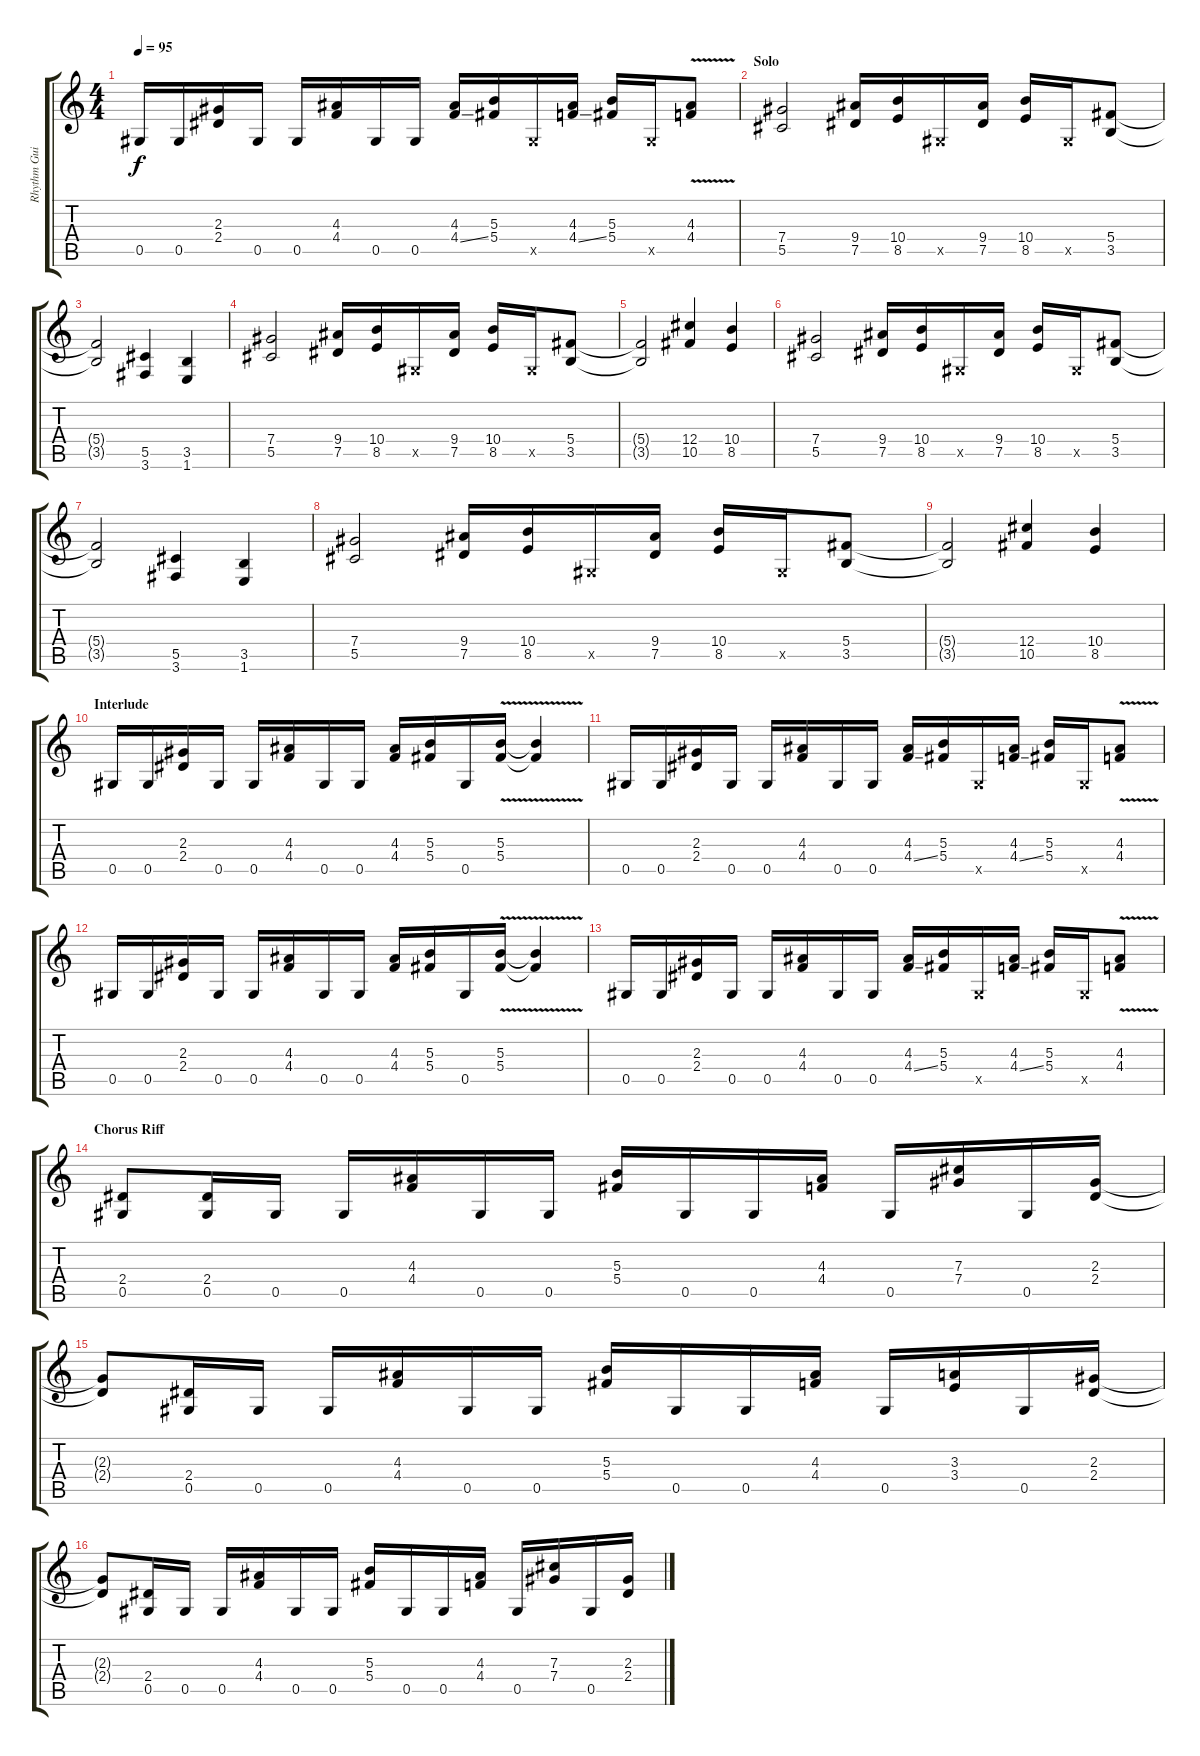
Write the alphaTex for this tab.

\track ("Rhythm Guitar" "Rhythm Gui") {instrument distortionguitar}
\staff {score tabs}
\tuning (Eb4 Bb3 Gb3 Db3 Ab2 Eb2) {hide}
\ts (4 4)
\tempo 95
\clef g2
\ks c
0.5.16{dy f} 0.5.16 (2.3 2.4).16 0.5.16 0.5.16 (4.3 4.4).16 0.5.16 0.5.16 (4.3 4.4{ss}).16 (5.3 5.4).16 0.5{x}.16 (4.3 4.4{ss}).16 (5.3 5.4).16 0.5{x}.16 (4.3{v} 4.4).8 |
\section ("" "Solo")
(7.4 5.5).2 (9.4 7.5).16 (10.4 8.5).16 0.5{x}.16 (9.4 7.5).16 (10.4 8.5).16 0.5{x}.16 (5.4 3.5).8 |
(5.4{t} 3.5{t}).2 (5.5 3.6).4 (3.5 1.6).4 |
(7.4 5.5).2 (9.4 7.5).16 (10.4 8.5).16 0.5{x}.16 (9.4 7.5).16 (10.4 8.5).16 0.5{x}.16 (5.4 3.5).8 |
(5.4{t} 3.5{t}).2 (12.4 10.5).4 (10.4 8.5).4 |
(7.4 5.5).2 (9.4 7.5).16 (10.4 8.5).16 0.5{x}.16 (9.4 7.5).16 (10.4 8.5).16 0.5{x}.16 (5.4 3.5).8 |
(5.4{t} 3.5{t}).2 (5.5 3.6).4 (3.5 1.6).4 |
(7.4 5.5).2 (9.4 7.5).16 (10.4 8.5).16 0.5{x}.16 (9.4 7.5).16 (10.4 8.5).16 0.5{x}.16 (5.4 3.5).8 |
(5.4{t} 3.5{t}).2 (12.4 10.5).4 (10.4 8.5).4 |
\section ("" "Interlude")
0.5.16 0.5.16 (2.3 2.4).16 0.5.16 0.5.16 (4.3 4.4).16 0.5.16 0.5.16 (4.3 4.4).16 (5.3 5.4).16 0.5.16 (5.3{v} 5.4).16 (5.3{t} 5.4{t}).4 |
0.5.16 0.5.16 (2.3 2.4).16 0.5.16 0.5.16 (4.3 4.4).16 0.5.16 0.5.16 (4.3 4.4{ss}).16 (5.3 5.4).16 0.5{x}.16 (4.3 4.4{ss}).16 (5.3 5.4).16 0.5{x}.16 (4.3{v} 4.4).8 |
0.5.16 0.5.16 (2.3 2.4).16 0.5.16 0.5.16 (4.3 4.4).16 0.5.16 0.5.16 (4.3 4.4).16 (5.3 5.4).16 0.5.16 (5.3{v} 5.4).16 (5.3{t} 5.4{t}).4 |
0.5.16 0.5.16 (2.3 2.4).16 0.5.16 0.5.16 (4.3 4.4).16 0.5.16 0.5.16 (4.3 4.4{ss}).16 (5.3 5.4).16 0.5{x}.16 (4.3 4.4{ss}).16 (5.3 5.4).16 0.5{x}.16 (4.3{v} 4.4).8 |
\section ("" "Chorus Riff")
(2.4 0.5).8 (2.4 0.5).16 0.5.16 0.5.16 (4.3 4.4).16 0.5.16 0.5.16 (5.3 5.4).16 0.5.16 0.5.16 (4.3 4.4).16 0.5.16 (7.3 7.4).16 0.5.16 (2.3 2.4).16 |
(2.3{t} 2.4{t}).8 (2.4 0.5).16 0.5.16 0.5.16 (4.3 4.4).16 0.5.16 0.5.16 (5.3 5.4).16 0.5.16 0.5.16 (4.3 4.4).16 0.5.16 (3.3 3.4).16 0.5.16 (2.3 2.4).16 |
(2.3{t} 2.4{t}).8 (2.4 0.5).16 0.5.16 0.5.16 (4.3 4.4).16 0.5.16 0.5.16 (5.3 5.4).16 0.5.16 0.5.16 (4.3 4.4).16 0.5.16 (7.3 7.4).16 0.5.16 (2.3 2.4).16
